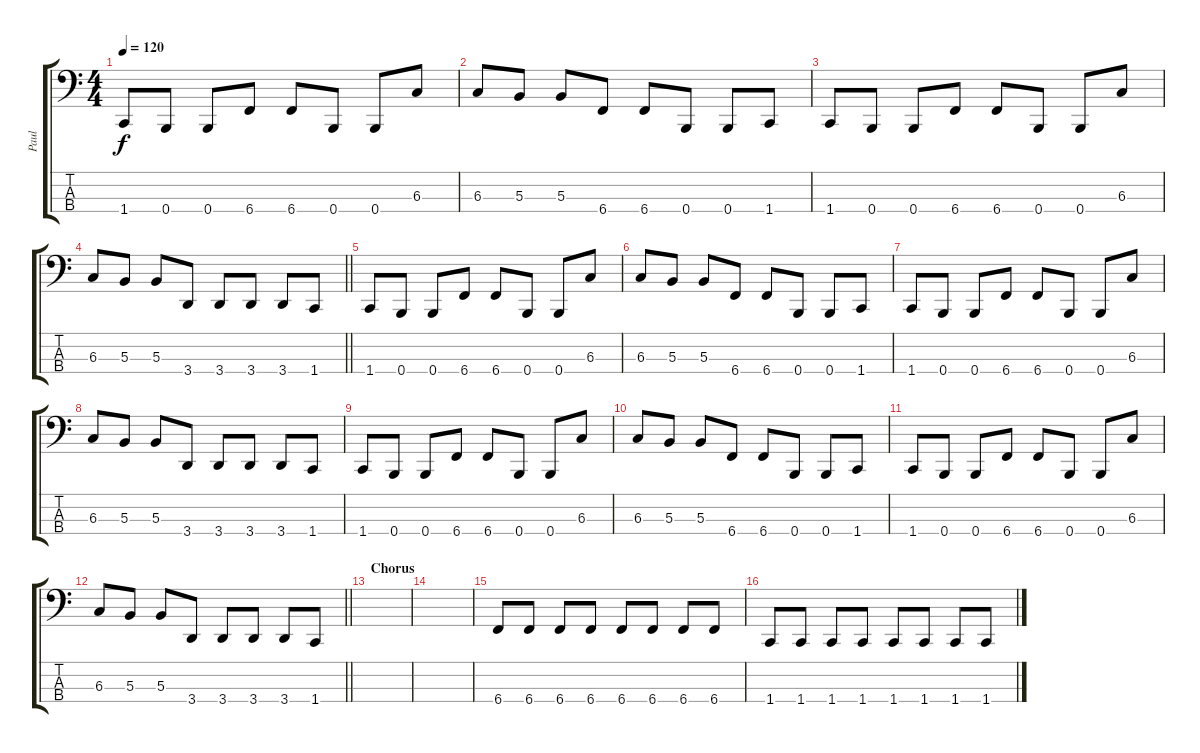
\track ("Paul" "Paul") {instrument electricbasspick}
\staff {score tabs}
\tuning (E2 B1 Gb1 B0) {hide}
\ts (4 4)
\tempo 120
\clef f4
\ks c
1.4.8{dy f} 0.4.8 0.4.8 6.4.8 6.4.8 0.4.8 0.4.8 6.3.8 |
6.3.8 5.3.8 5.3.8 6.4.8 6.4.8 0.4.8 0.4.8 1.4.8 |
1.4.8 0.4.8 0.4.8 6.4.8 6.4.8 0.4.8 0.4.8 6.3.8 |
\barLineRight lightlight
6.3.8 5.3.8 5.3.8 3.4.8 3.4.8 3.4.8 3.4.8 1.4.8 |
1.4.8 0.4.8 0.4.8 6.4.8 6.4.8 0.4.8 0.4.8 6.3.8 |
6.3.8 5.3.8 5.3.8 6.4.8 6.4.8 0.4.8 0.4.8 1.4.8 |
1.4.8 0.4.8 0.4.8 6.4.8 6.4.8 0.4.8 0.4.8 6.3.8 |
6.3.8 5.3.8 5.3.8 3.4.8 3.4.8 3.4.8 3.4.8 1.4.8 |
1.4.8 0.4.8 0.4.8 6.4.8 6.4.8 0.4.8 0.4.8 6.3.8 |
6.3.8 5.3.8 5.3.8 6.4.8 6.4.8 0.4.8 0.4.8 1.4.8 |
1.4.8 0.4.8 0.4.8 6.4.8 6.4.8 0.4.8 0.4.8 6.3.8 |
\barLineRight lightlight
6.3.8 5.3.8 5.3.8 3.4.8 3.4.8 3.4.8 3.4.8 1.4.8 |
\section ("" "Chorus")
|
|
6.4.8 6.4.8 6.4.8 6.4.8 6.4.8 6.4.8 6.4.8 6.4.8 |
1.4.8 1.4.8 1.4.8 1.4.8 1.4.8 1.4.8 1.4.8 1.4.8
